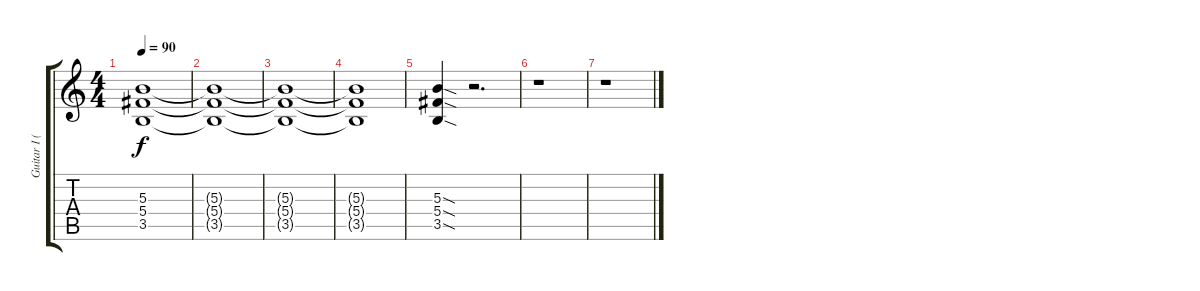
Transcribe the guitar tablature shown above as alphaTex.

\track ("Guitar I (Robin Finck)" "Guitar I (") {instrument overdrivenguitar}
\staff {score tabs}
\tuning (Eb4 Bb3 Gb3 Db3 Ab2 Eb2) {hide}
\ts (4 4)
\tempo 90
\clef g2
\ks c
(5.3 5.4 3.5).1{dy f} |
(5.3{t} 5.4{t} 3.5{t}).1 |
(5.3{t} 5.4{t} 3.5{t}).1 |
(5.3{t} 5.4{t} 3.5{t}).1 |
(5.3{sod} 5.4{sod} 3.5{sod}).4 r.2{d} |
r.1 |
r.1
